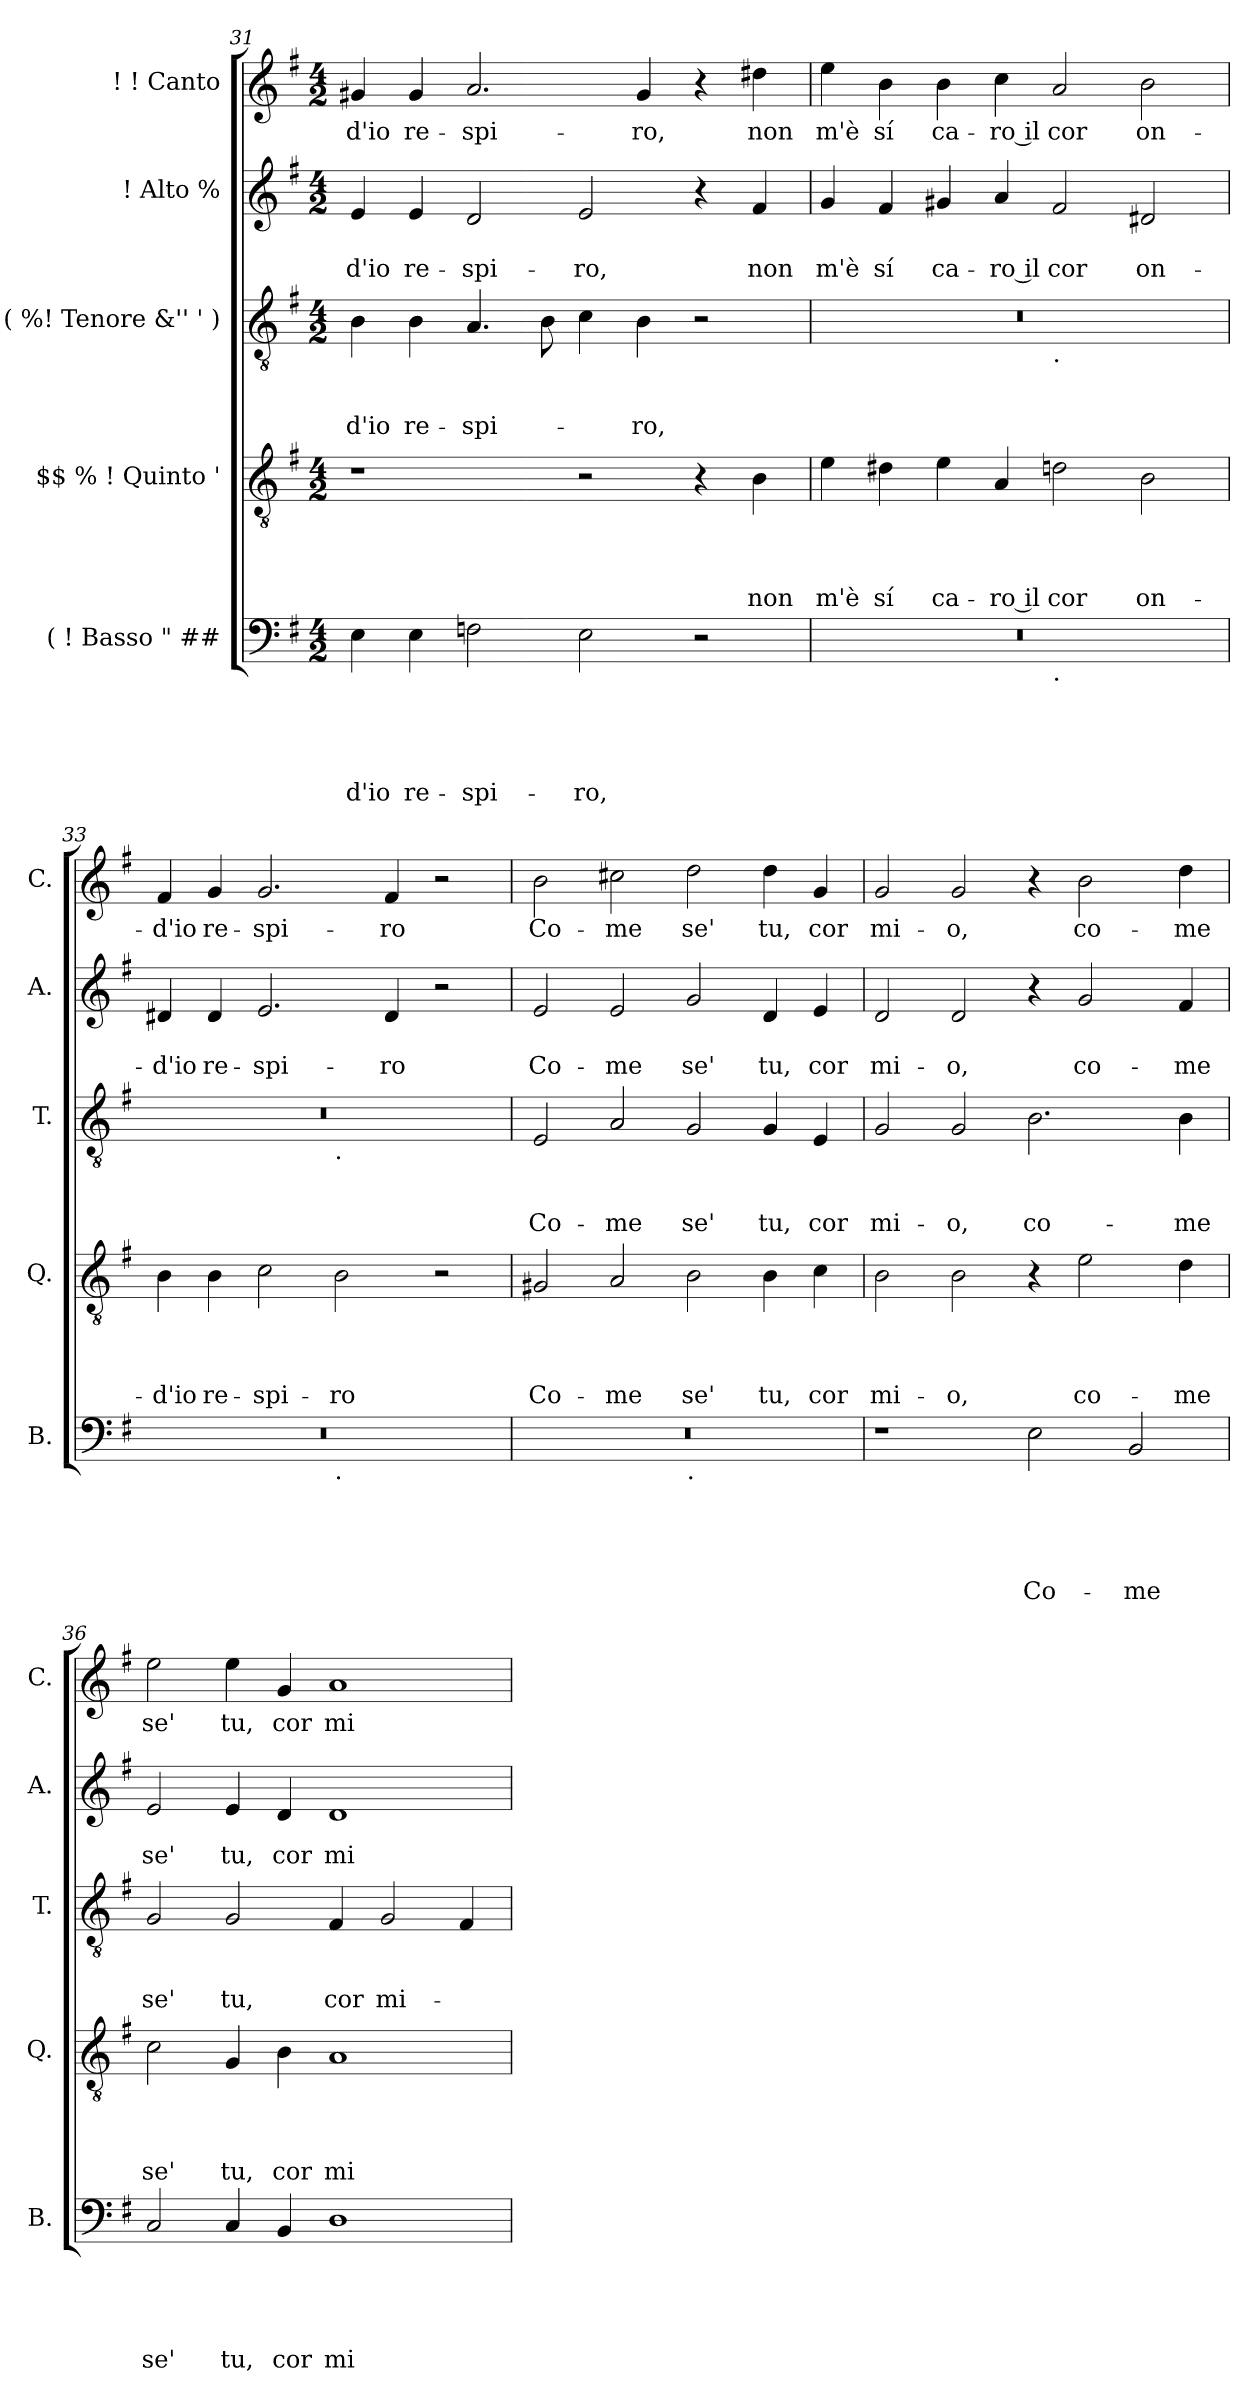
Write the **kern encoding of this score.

**kern	**text	**text	**text	**text	**text	**kern	**text	**text	**text	**text	**kern	**text	**text	**text	**kern	**text	**text	**kern	**text
*part5	*part5	*part5	*part5	*part5	*part5	*part4	*part4	*part4	*part4	*part4	*part3	*part3	*part3	*part3	*part2	*part2	*part2	*part1	*part1
*staff5	*staff5	*staff5	*staff5	*staff5	*staff5	*staff4	*staff4	*staff4	*staff4	*staff4	*staff3	*staff3	*staff3	*staff3	*staff2	*staff2	*staff2	*staff1	*staff1
*I"( ! Basso " ##	*	*	*	*	*	*I"$$ % ! Quinto '	*	*	*	*	*I"! ( %! Tenore &'' ' )	*	*	*	*I"! Alto %	*	*	*I"! ! Canto	*
*I'B.	*	*	*	*	*	*I'Q.	*	*	*	*	*I'T.	*	*	*	*I'A.	*	*	*I'C.	*
*clefF4	*	*	*	*	*	*clefGv2	*	*	*	*	*clefGv2	*	*	*	*clefG2	*	*	*clefG2	*
*k[f#]	*	*	*	*	*	*k[f#]	*	*	*	*	*k[f#]	*	*	*	*k[f#]	*	*	*k[f#]	*
*G:	*	*	*	*	*	*G:	*	*	*	*	*G:	*	*	*	*G:	*	*	*G:	*
*M4/2	*	*	*	*	*	*M4/2	*	*	*	*	*M4/2	*	*	*	*M4/2	*	*	*M4/2	*
=31	=31	=31	=31	=31	=31	=31	=31	=31	=31	=31	=31	=31	=31	=31	=31	=31	=31	=31	=31
!	!	!	!	!	!LO:LY:b	!	!	!	!	!	!	!	!	!LO:LY:b	!	!	!LO:LY:b	!	!LO:LY:b
4E\	.	.	.	.	-d'io	1r	.	.	.	.	4B\	.	.	-d'io	4e/	.	-d'io	4g#X/	-d'io
!	!	!	!	!	!LO:LY:b	!	!	!	!	!	!	!	!	!LO:LY:b	!	!	!LO:LY:b	!	!LO:LY:b
4E\	.	.	.	.	re-	.	.	.	.	.	4B\	.	.	re-	4e/	.	re-	4g#/	re-
!	!	!	!	!	!LO:LY:b	!	!	!	!	!	!	!	!	!LO:LY:b	!	!	!LO:LY:b	!	!LO:LY:b
2Fn\	.	.	.	.	-spi-	.	.	.	.	.	4.A/	.	.	-spi-	2d/	.	-spi-	2.a/	-spi-
.	.	.	.	.	.	.	.	.	.	.	8B\	.	.	.	.	.	.	.	.
!	!	!	!	!	!LO:LY:b	!	!	!	!	!	!	!	!	!	!	!	!LO:LY:b	!	!
2E\	.	.	.	.	-ro,	2r	.	.	.	.	4c\	.	.	.	2e/	.	-ro,	.	.
!	!	!	!	!	!	!	!	!	!	!	!	!	!	!LO:LY:b	!	!	!	!	!LO:LY:b
.	.	.	.	.	.	.	.	.	.	.	4B\	.	.	-ro,	.	.	.	4g#/	-ro,
2r	.	.	.	.	.	4r	.	.	.	.	2r	.	.	.	4r	.	.	4r	.
!	!	!	!	!	!	!	!	!	!	!LO:LY:b	!	!	!	!	!	!	!LO:LY:b	!	!LO:LY:b
.	.	.	.	.	.	4B\	.	.	.	non	.	.	.	.	4f#/	.	non	4dd#X\	non
=32	=32	=32	=32	=32	=32	=32	=32	=32	=32	=32	=32	=32	=32	=32	=32	=32	=32	=32	=32
!	!	!	!	!	!	!	!	!	!	!LO:LY:b	!	!	!	!	!	!	!LO:LY:b	!	!LO:LY:b
*^	*	*	*	*	*	*	*	*	*	*	*^	*	*	*	*	*	*	*	*
0r	1ryy	.	.	.	.	.	4e\	.	.	.	m'è	0r	1ryy	.	.	.	4g/	.	m'è	4ee\	m'è
!	!	!	!	!	!	!	!	!	!	!	!LO:LY:b	!	!	!	!	!	!	!	!LO:LY:b	!	!LO:LY:b
.	.	.	.	.	.	.	4d#X\	.	.	.	sí	.	.	.	.	.	4f#/	.	sí	4b\	sí
!	!	!	!	!	!	!	!	!	!	!	!LO:LY:b	!	!	!	!	!	!	!	!LO:LY:b	!	!LO:LY:b
.	.	.	.	.	.	.	4e\	.	.	.	ca-	.	.	.	.	.	4g#X/	.	ca-	4b\	ca-
!	!	!	!	!	!	!	!	!	!	!	!LO:LY:b:rj	!	!	!	!	!	!	!	!LO:LY:b:rj	!	!LO:LY:b:rj
.	.	.	.	.	.	.	4A/	.	.	.	-ro il	.	.	.	.	.	4a/	.	-ro il	4cc\	-ro il
!	!	!	!	!	!	!	!	!	!	!	!	!	!LO:TX:b:t=.	!	!	!	!	!	!	!	!
!	!LO:TX:b:t=.	!	!	!	!	!	!	!	!	!	!	!	!	!	!	!	!	!	!	!	!
!	!	!	!	!	!	!	!	!	!	!	!LO:LY:b	!	!	!	!	!	!	!	!LO:LY:b	!	!LO:LY:b
.	1ryy	.	.	.	.	.	2d\	.	.	.	cor	.	1ryy	.	.	.	2f#/	.	cor	2a/	cor
!	!	!	!	!	!	!	!	!	!	!	!LO:LY:b	!	!	!	!	!	!	!	!LO:LY:b	!	!LO:LY:b
.	.	.	.	.	.	.	2B\	.	.	.	on-	.	.	.	.	.	2d#X/	.	on-	2b\	on-
!!LO:LB:g=z
=33	=33	=33	=33	=33	=33	=33	=33	=33	=33	=33	=33	=33	=33	=33	=33	=33	=33	=33	=33	=33	=33
!	!	!	!	!	!	!	!	!	!	!	!LO:LY:b	!	!	!	!	!	!	!	!LO:LY:b	!	!LO:LY:b
0r	1ryy	.	.	.	.	.	4B\	.	.	.	-d'io	0r	1ryy	.	.	.	4d#X/	.	-d'io	4f#/	-d'io
!	!	!	!	!	!	!	!	!	!	!	!LO:LY:b	!	!	!	!	!	!	!	!LO:LY:b	!	!LO:LY:b
.	.	.	.	.	.	.	4B\	.	.	.	re-	.	.	.	.	.	4d#/	.	re-	4g/	re-
!	!	!	!	!	!	!	!	!	!	!	!LO:LY:b	!	!	!	!	!	!	!	!LO:LY:b	!	!LO:LY:b
.	.	.	.	.	.	.	2c\	.	.	.	-spi-	.	.	.	.	.	2.e/	.	-spi-	2.g/	-spi-
!	!	!	!	!	!	!	!	!	!	!	!	!	!LO:TX:b:t=.	!	!	!	!	!	!	!	!
!	!LO:TX:b:t=.	!	!	!	!	!	!	!	!	!	!	!	!	!	!	!	!	!	!	!	!
!	!	!	!	!	!	!	!	!	!	!	!LO:LY:b	!	!	!	!	!	!	!	!	!	!
.	1ryy	.	.	.	.	.	2B\	.	.	.	-ro	.	1ryy	.	.	.	.	.	.	.	.
!	!	!	!	!	!	!	!	!	!	!	!	!	!	!	!	!	!	!	!LO:LY:b	!	!LO:LY:b
.	.	.	.	.	.	.	.	.	.	.	.	.	.	.	.	.	4d#/	.	-ro	4f#/	-ro
.	.	.	.	.	.	.	2r	.	.	.	.	.	.	.	.	.	2r	.	.	2r	.
=34	=34	=34	=34	=34	=34	=34	=34	=34	=34	=34	=34	=34	=34	=34	=34	=34	=34	=34	=34	=34	=34
!	!	!	!	!	!	!	!	!	!	!	!LO:LY:b	!	!	!	!	!LO:LY:b	!	!	!LO:LY:b	!	!LO:LY:b
*	*	*	*	*	*	*	*	*	*	*	*	*v	*v	*	*	*	*	*	*	*	*
0r	1ryy	.	.	.	.	.	2G#X/	.	.	.	Co-	2E/	.	.	Co-	2e/	.	Co-	2b\	Co-
!	!	!	!	!	!	!	!	!	!	!	!LO:LY:b	!	!	!	!LO:LY:b	!	!	!LO:LY:b	!	!LO:LY:b
.	.	.	.	.	.	.	2A/	.	.	.	-me	2A/	.	.	-me	2e/	.	-me	2cc#X\	-me
!	!LO:TX:b:t=.	!	!	!	!	!	!	!	!	!	!	!	!	!	!	!	!	!	!	!
!	!	!	!	!	!	!	!	!	!	!	!LO:LY:b	!	!	!	!LO:LY:b	!	!	!LO:LY:b	!	!LO:LY:b
.	1ryy	.	.	.	.	.	2B\	.	.	.	se'	2G/	.	.	se'	2g/	.	se'	2dd\	se'
!	!	!	!	!	!	!	!	!	!	!	!LO:LY:b	!	!	!	!LO:LY:b	!	!	!LO:LY:b	!	!LO:LY:b
.	.	.	.	.	.	.	4B\	.	.	.	tu,	4G/	.	.	tu,	4d/	.	tu,	4dd\	tu,
!	!	!	!	!	!	!	!	!	!	!	!LO:LY:b	!	!	!	!LO:LY:b	!	!	!LO:LY:b	!	!LO:LY:b
.	.	.	.	.	.	.	4c\	.	.	.	cor	4E/	.	.	cor	4e/	.	cor	4g/	cor
=35	=35	=35	=35	=35	=35	=35	=35	=35	=35	=35	=35	=35	=35	=35	=35	=35	=35	=35	=35	=35
!	!	!	!	!	!	!	!	!	!	!	!LO:LY:b	!	!	!	!LO:LY:b	!	!	!LO:LY:b	!	!LO:LY:b
*v	*v	*	*	*	*	*	*	*	*	*	*	*	*	*	*	*	*	*	*	*
1r	.	.	.	.	.	2B\	.	.	.	mi-	2G/	.	.	mi-	2d/	.	mi-	2g/	mi-
!	!	!	!	!	!	!	!	!	!	!LO:LY:b	!	!	!	!LO:LY:b	!	!	!LO:LY:b	!	!LO:LY:b
.	.	.	.	.	.	2B\	.	.	.	-o,	2G/	.	.	-o,	2d/	.	-o,	2g/	-o,
!	!	!	!	!	!LO:LY:b	!	!	!	!	!	!	!	!	!LO:LY:b	!	!	!	!	!
2E\	.	.	.	.	Co-	4r	.	.	.	.	2.B\	.	.	co-	4r	.	.	4r	.
!	!	!	!	!	!	!	!	!	!	!LO:LY:b	!	!	!	!	!	!	!LO:LY:b	!	!LO:LY:b
.	.	.	.	.	.	2e\	.	.	.	co-	.	.	.	.	2g/	.	co-	2b\	co-
!	!	!	!	!	!LO:LY:b	!	!	!	!	!	!	!	!	!	!	!	!	!	!
2BB/	.	.	.	.	-me	.	.	.	.	.	.	.	.	.	.	.	.	.	.
!	!	!	!	!	!	!	!	!	!	!LO:LY:b	!	!	!	!LO:LY:b	!	!	!LO:LY:b	!	!LO:LY:b
.	.	.	.	.	.	4d\	.	.	.	-me	4B\	.	.	-me	4f#/	.	-me	4dd\	-me
=36	=36	=36	=36	=36	=36	=36	=36	=36	=36	=36	=36	=36	=36	=36	=36	=36	=36	=36	=36
!	!	!	!	!	!LO:LY:b	!	!	!	!	!LO:LY:b	!	!	!	!LO:LY:b	!	!	!LO:LY:b	!	!LO:LY:b
2C/	.	.	.	.	se'	2c\	.	.	.	se'	2G/	.	.	se'	2e/	.	se'	2ee\	se'
!	!	!	!	!	!LO:LY:b	!	!	!	!	!LO:LY:b	!	!	!	!LO:LY:b	!	!	!LO:LY:b	!	!LO:LY:b
4C/	.	.	.	.	tu,	4G/	.	.	.	tu,	2G/	.	.	tu,	4e/	.	tu,	4ee\	tu,
!	!	!	!	!	!LO:LY:b	!	!	!	!	!LO:LY:b	!	!	!	!	!	!	!LO:LY:b	!	!LO:LY:b
4BB/	.	.	.	.	cor	4B\	.	.	.	cor	.	.	.	.	4d/	.	cor	4g/	cor
!	!	!	!	!	!LO:LY:b	!	!	!	!	!LO:LY:b	!	!	!	!LO:LY:b	!	!	!LO:LY:b	!	!LO:LY:b
1D	.	.	.	.	mi-	1A	.	.	.	mi-	4F#/	.	.	cor	1d	.	mi-	1a	mi-
!	!	!	!	!	!	!	!	!	!	!	!	!	!	!LO:LY:b	!	!	!	!	!
.	.	.	.	.	.	.	.	.	.	.	2G/	.	.	mi-	.	.	.	.	.
.	.	.	.	.	.	.	.	.	.	.	4F#/	.	.	.	.	.	.	.	.
=	=	=	=	=	=	=	=	=	=	=	=	=	=	=	=	=	=	=	=
*-	*-	*-	*-	*-	*-	*-	*-	*-	*-	*-	*-	*-	*-	*-	*-	*-	*-	*-	*-
